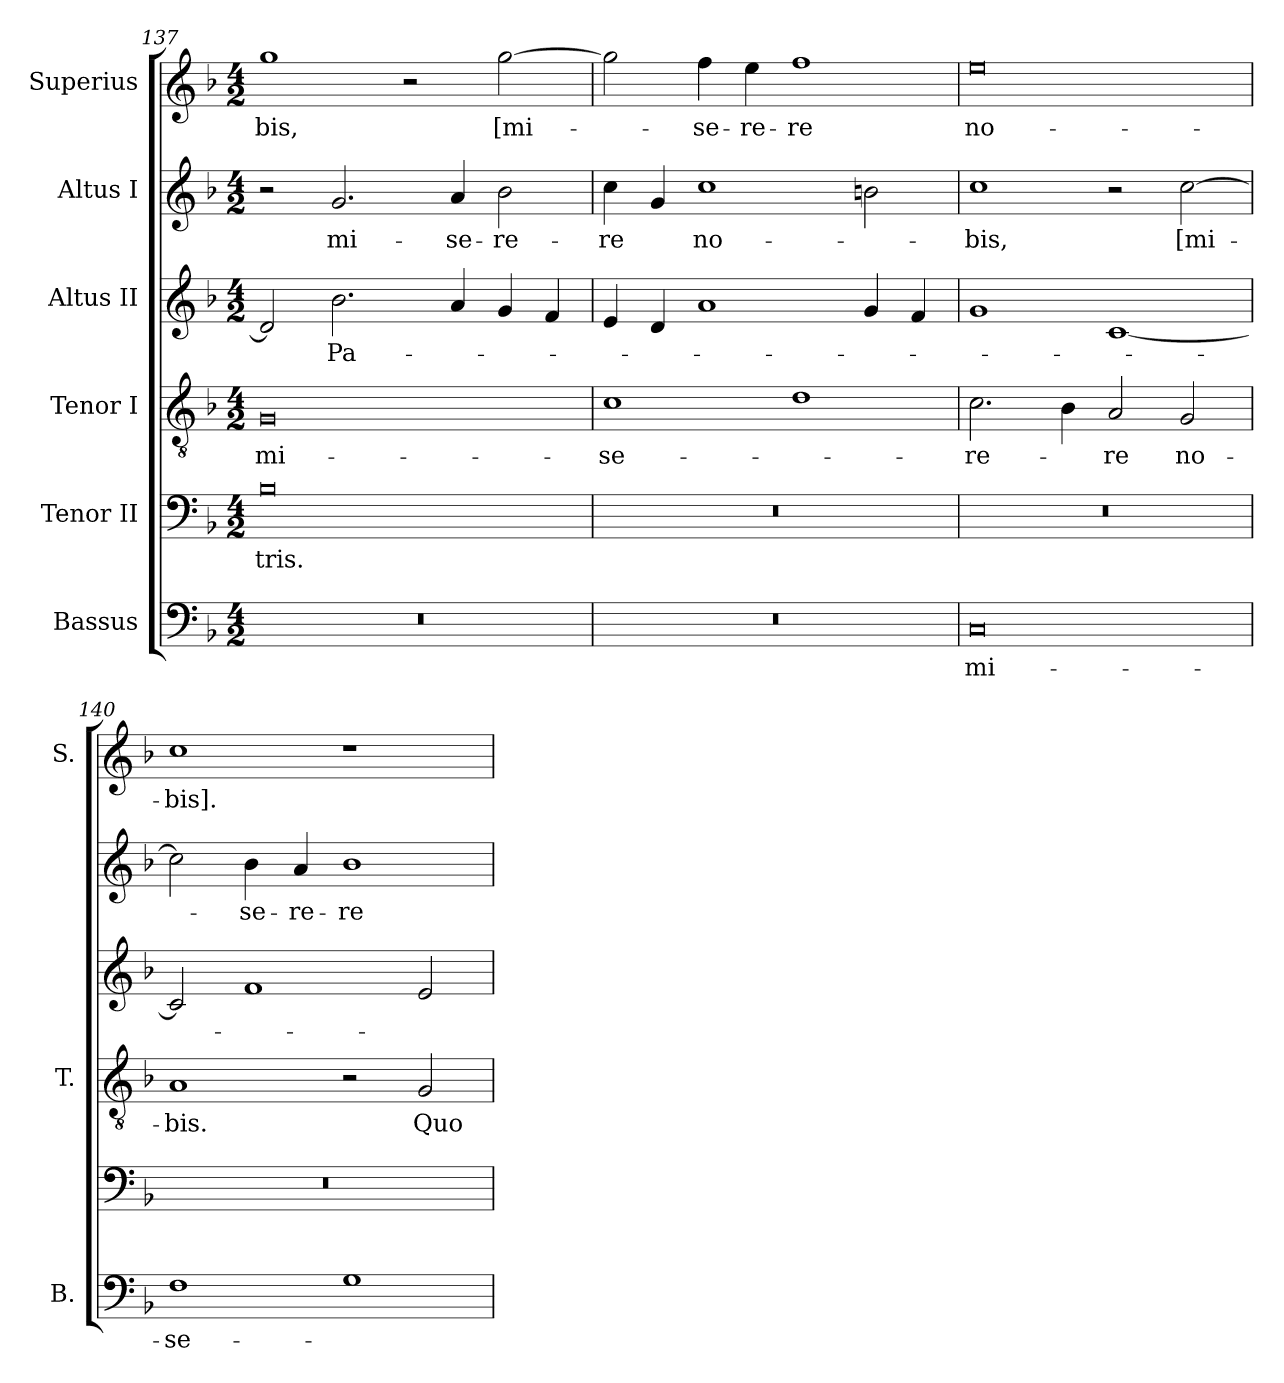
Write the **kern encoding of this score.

**kern	**text	**kern	**text	**kern	**text	**kern	**text	**kern	**text	**kern	**text
*part6	*part6	*part5	*part5	*part4	*part4	*part3	*part3	*part2	*part2	*part1	*part1
*staff6	*staff6	*staff5	*staff5	*staff4	*staff4	*staff3	*staff3	*staff2	*staff2	*staff1	*staff1
*I"Bassus	*	*I"Tenor II	*	*I"Tenor I	*	*I"Altus II	*	*I"Altus I	*	*I"Superius	*
*I'B.	*	*	*	*I'T.	*	*	*	*	*	*I'S.	*
*clefF4	*	*clefF4	*	*clefGv2	*	*clefG2	*	*clefG2	*	*clefG2	*
*	*	*	*	*ITrd7c12	*	*	*	*	*	*	*
*k[b-]	*	*k[b-]	*	*k[b-]	*	*k[b-]	*	*k[b-]	*	*k[b-]	*
*F:	*	*F:	*	*F:	*	*F:	*	*F:	*	*F:	*
*M4/2	*	*M4/2	*	*M4/2	*	*M4/2	*	*M4/2	*	*M4/2	*
=137	=137	=137	=137	=137	=137	=137	=137	=137	=137	=137	=137
!LO:N:vis=1	!	!	!	!	!	!	!	!	!	!	!
!	!	!	!LO:LY:b:color=#000000	!	!	!	!	!	!	!	!
!	!	!	!	!	!LO:LY:b:color=#000000	!	!	!	!	!	!
!	!	!	!	!	!	!	!	!	!	!	!LO:LY:b:color=#000000
0r	.	0B-i	-tris.	0GGi	mi-	2di/]	.	2r	.	1ggi	-bis,
!	!	!	!	!	!	!	!LO:LY:b:color=#000000	!	!	!	!
!	!	!	!	!	!	!	!	!	!LO:LY:b:color=#000000	!	!
.	.	.	.	.	.	2.b-i\	Pa-	2.gi/	mi-	.	.
.	.	.	.	.	.	.	.	.	.	2r	.
!	!	!	!	!	!	!	!	!	!LO:LY:b:color=#000000	!	!
.	.	.	.	.	.	4ai/	.	4ai/	-se-	.	.
!	!	!	!	!	!	!	!	!	!LO:LY:b:color=#000000	!	!
!	!	!	!	!	!	!	!	!	!	!	!LO:LY:b:color=#000000
.	.	.	.	.	.	4gi/	.	2b-i\	-re-	[>2ggi\	[mi-
.	.	.	.	.	.	4fi/	.	.	.	.	.
!!LO:PB:g=z
=138	=138	=138	=138	=138	=138	=138	=138	=138	=138	=138	=138
!LO:N:vis=1	!	!LO:N:vis=1	!	!	!	!	!	!	!	!	!
!	!	!	!	!	!LO:LY:b:color=#000000	!	!	!	!	!	!
!	!	!	!	!	!	!	!	!	!LO:LY:b:color=#000000	!	!
0r	.	0r	.	1Ci	-se-	4ei/	.	4cci\	-re	2ggi\]	.
.	.	.	.	.	.	4di/	.	4gi/	.	.	.
!	!	!	!	!	!	!	!	!	!LO:LY:b:color=#000000	!	!
!	!	!	!	!	!	!	!	!	!	!	!LO:LY:b:color=#000000
.	.	.	.	.	.	1ai	.	1cci	no-	4ffi\	-se-
!	!	!	!	!	!	!	!	!	!	!	!LO:LY:b:color=#000000
.	.	.	.	.	.	.	.	.	.	4eei\	-re-
!	!	!	!	!	!	!	!	!	!	!	!LO:LY:b:color=#000000
.	.	.	.	1Di	.	.	.	.	.	1ffi	-re
.	.	.	.	.	.	4gi/	.	2bni\	.	.	.
.	.	.	.	.	.	4fi/	.	.	.	.	.
=139	=139	=139	=139	=139	=139	=139	=139	=139	=139	=139	=139
!	!LO:LY:b:color=#000000	!LO:N:vis=1	!	!	!	!	!	!	!	!	!
!	!	!	!	!	!LO:LY:b:color=#000000	!	!	!	!	!	!
!	!	!	!	!	!	!	!	!	!LO:LY:b:color=#000000	!	!
!	!	!	!	!	!	!	!	!	!	!	!LO:LY:b:color=#000000
0Ci	mi-	0r	.	2.Ci\	-re-	1gi	.	1cci	-bis,	0eei	no-
.	.	.	.	4BB-i\	.	.	.	.	.	.	.
!	!	!	!	!	!LO:LY:b:color=#000000	!	!	!	!	!	!
.	.	.	.	2AAi/	-re	[<1ci	.	2r	.	.	.
!	!	!	!	!	!LO:LY:b:color=#000000	!	!	!	!	!	!
!	!	!	!	!	!	!	!	!	!LO:LY:b:color=#000000	!	!
.	.	.	.	2GGi/	no-	.	.	[>2cci\	[mi-	.	.
=140	=140	=140	=140	=140	=140	=140	=140	=140	=140	=140	=140
!	!LO:LY:b:color=#000000	!LO:N:vis=1	!	!	!	!	!	!	!	!	!
!	!	!	!	!	!LO:LY:b:color=#000000	!	!	!	!	!	!
!	!	!	!	!	!	!	!	!	!	!	!LO:LY:b:color=#000000
1Fi	-se-	0r	.	1AAi	-bis.	2ci/]	.	2cci\]	.	1cci	-bis].
!	!	!	!	!	!	!	!	!	!LO:LY:b:color=#000000	!	!
.	.	.	.	.	.	1fi	.	4b-i\	-se-	.	.
!	!	!	!	!	!	!	!	!	!LO:LY:b:color=#000000	!	!
.	.	.	.	.	.	.	.	4ai/	-re-	.	.
!	!	!	!	!	!	!	!	!	!LO:LY:b:color=#000000	!	!
1Gi	.	.	.	2r	.	.	.	1b-i	-re	1r	.
!	!	!	!	!	!LO:LY:b:color=#000000	!	!	!	!	!	!
.	.	.	.	2GGi/	Quo-	2ei/	.	.	.	.	.
=	=	=	=	=	=	=	=	=	=	=	=
*-	*-	*-	*-	*-	*-	*-	*-	*-	*-	*-	*-
